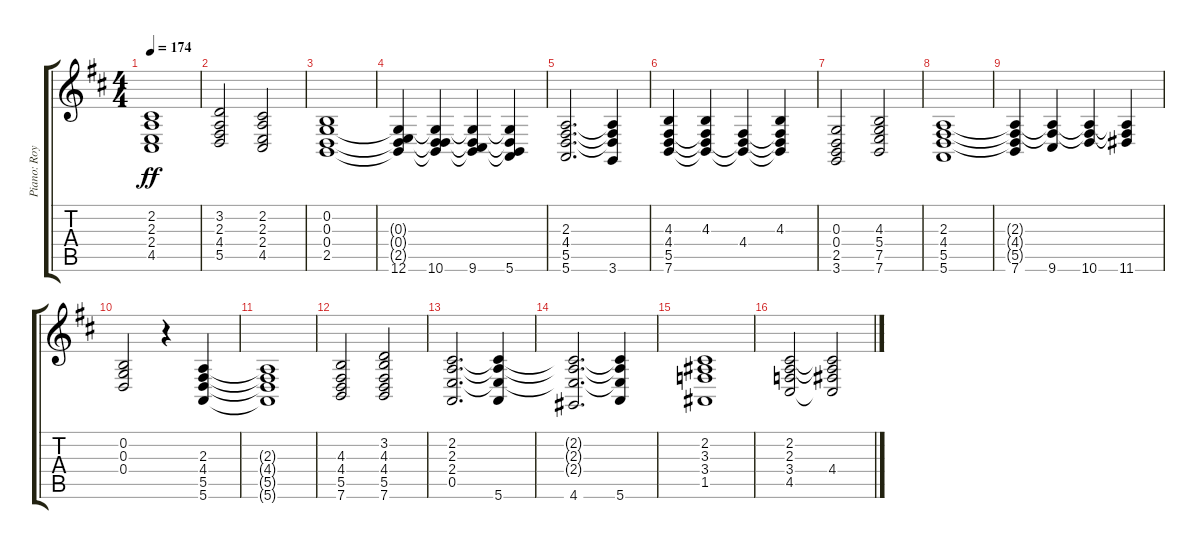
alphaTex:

\track ("Piano: Roy" "Piano: Roy") {instrument acousticgrandpiano}
\staff {score tabs}
\tuning (E4 B3 G3 D3 A2 E2) {hide}
\ts (4 4)
\tempo 174
\clef g2
\ks d
(2.2 2.3 2.4 4.5).1{dy ff} |
(3.2 2.3 4.4 5.5).2 (2.2 2.3 2.4 4.5).2 |
(0.2 0.3 0.4 2.5).1 |
(0.3{t} 0.4{t} 2.5{t} 12.6).4 (0.3{t} 0.4{t} 2.5{t} 10.6).4 (0.3{t} 0.4{t} 2.5{t} 9.6).4 (0.3{t} 0.4{t} 2.5{t} 5.6).4 |
(2.3 4.4 5.5 5.6).2{d} (2.3{t} 4.4{t} 5.5{t} 3.6).4 |
(4.3 4.4 5.5 7.6).4 (4.3 4.4{t} 5.5{t} 7.6{t}).4 (4.4 5.5{t} 7.6{t}).4 (4.3 4.4{t} 5.5{t} 7.6{t}).4 |
(0.3 0.4 2.5 3.6).2 (4.3 5.4 7.5 7.6).2 |
(2.3 4.4 5.5 5.6).1 |
(2.3{t} 4.4{t} 5.5{t} 7.6).4 (2.3{t} 4.4{t} 9.6).4 (2.3{t} 4.4{t} 10.6).4 (2.3{t} 4.4{t} 11.6).4 |
(0.2 0.3 0.4).2 r.4 (2.3 4.4 5.5 5.6).4 |
(2.3{t} 4.4{t} 5.5{t} 5.6{t}).1 |
(4.3 4.4 5.5 7.6).2 (3.2 4.3 4.4 5.5 7.6).2 |
(2.2 2.3 2.4 0.5).2{d} (2.2{t} 2.3{t} 2.4{t} 5.6).4 |
(2.2{t} 2.3{t} 2.4{t} 4.6).2{d} (2.2{t} 2.3{t} 2.4{t} 5.6).4 |
(2.2 3.3 3.4 1.5).1 |
(2.2 2.3 3.4 4.5).2 (2.2{t} 2.3{t} 4.4 4.5{t}).2
